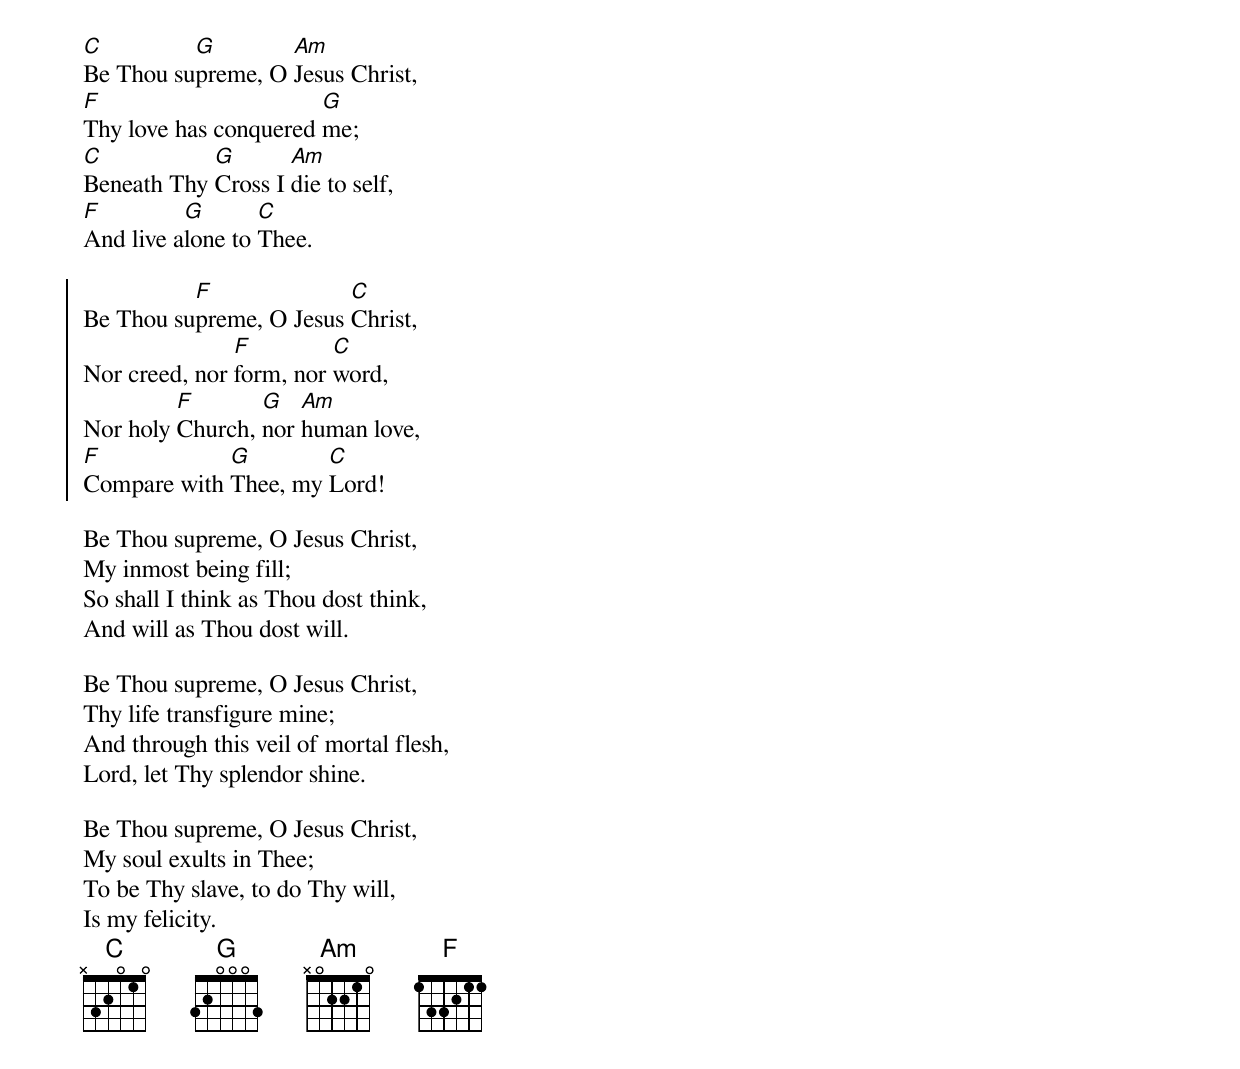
[C]Be Thou su[G]preme, O [Am]Jesus Christ,
[F]Thy love has conquered [G]me;
[C]Beneath Thy [G]Cross I [Am]die to self,
[F]And live a[G]lone to [C]Thee.

{start_of_chorus}
Be Thou su[F]preme, O Jesus [C]Christ,
Nor creed, nor [F]form, nor [C]word,
Nor holy [F]Church, [G]nor [Am]human love,
[F]Compare with [G]Thee, my [C]Lord!
{end_of_chorus}

Be Thou supreme, O Jesus Christ,
My inmost being fill;
So shall I think as Thou dost think,
And will as Thou dost will.

Be Thou supreme, O Jesus Christ,
Thy life transfigure mine;
And through this veil of mortal flesh,
Lord, let Thy splendor shine.

Be Thou supreme, O Jesus Christ,
My soul exults in Thee;
To be Thy slave, to do Thy will,
Is my felicity.
